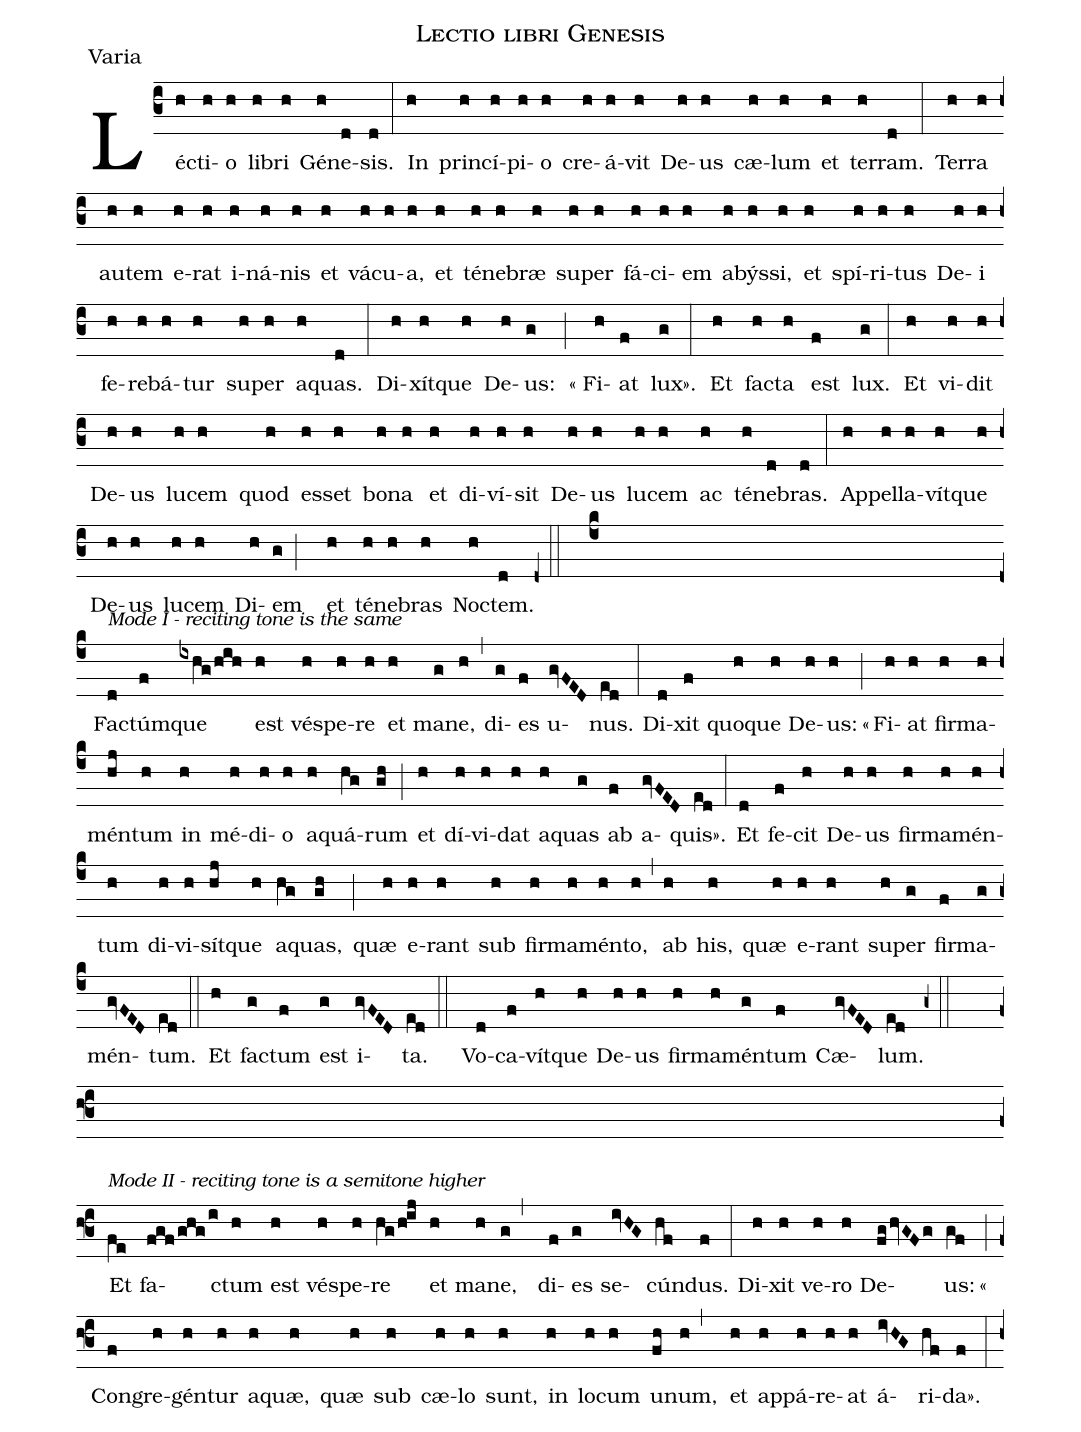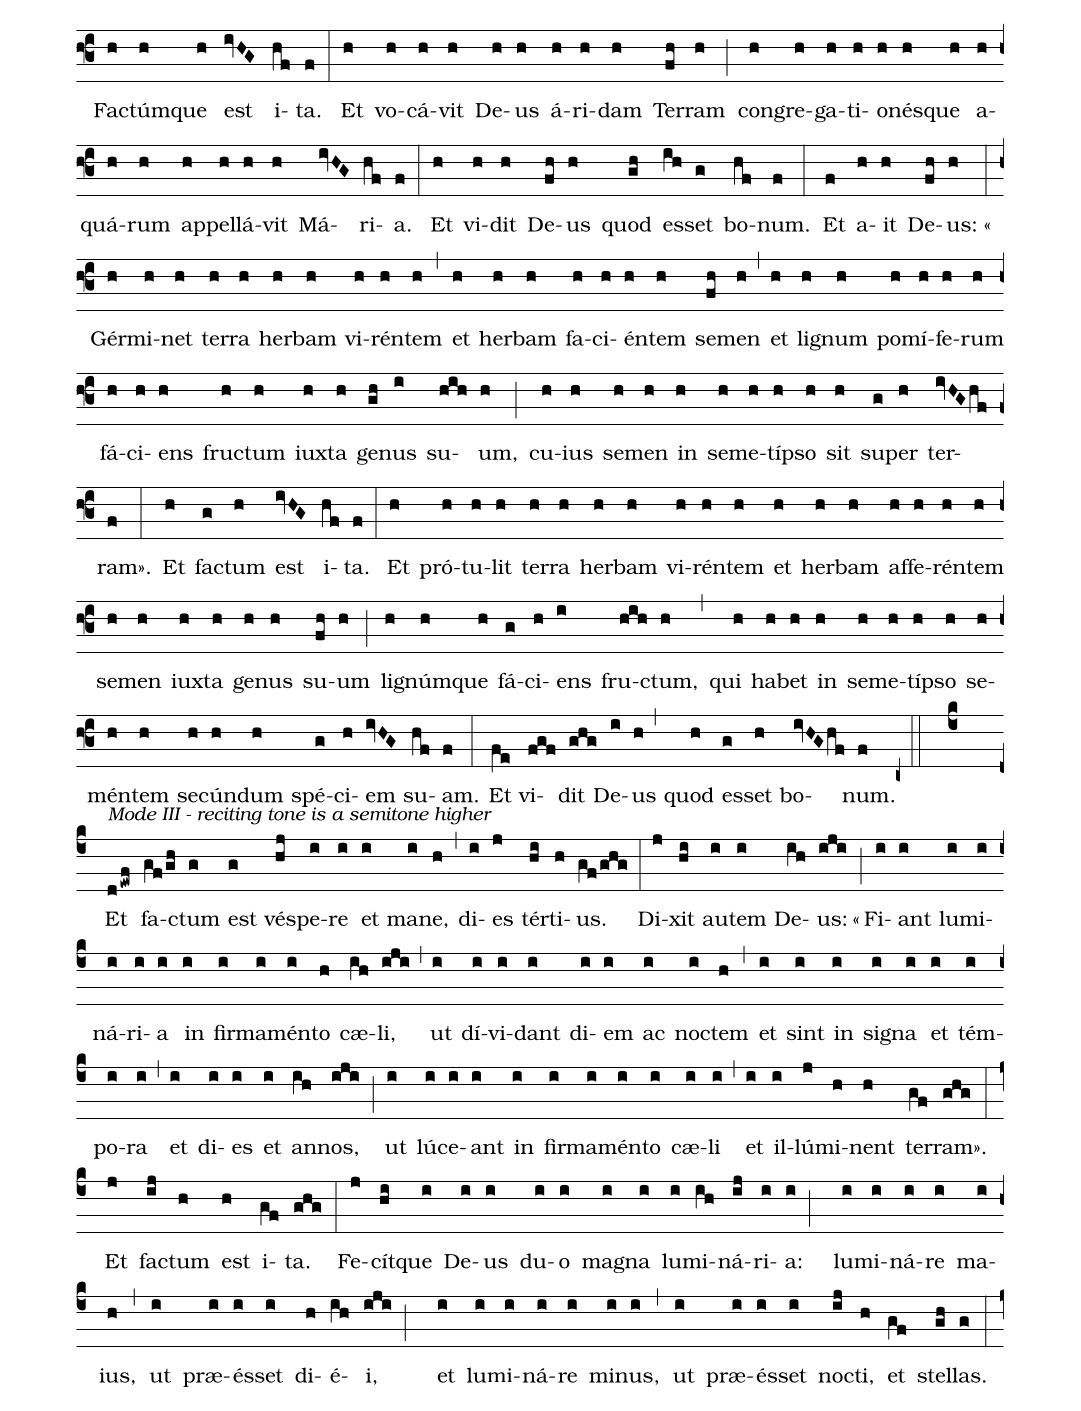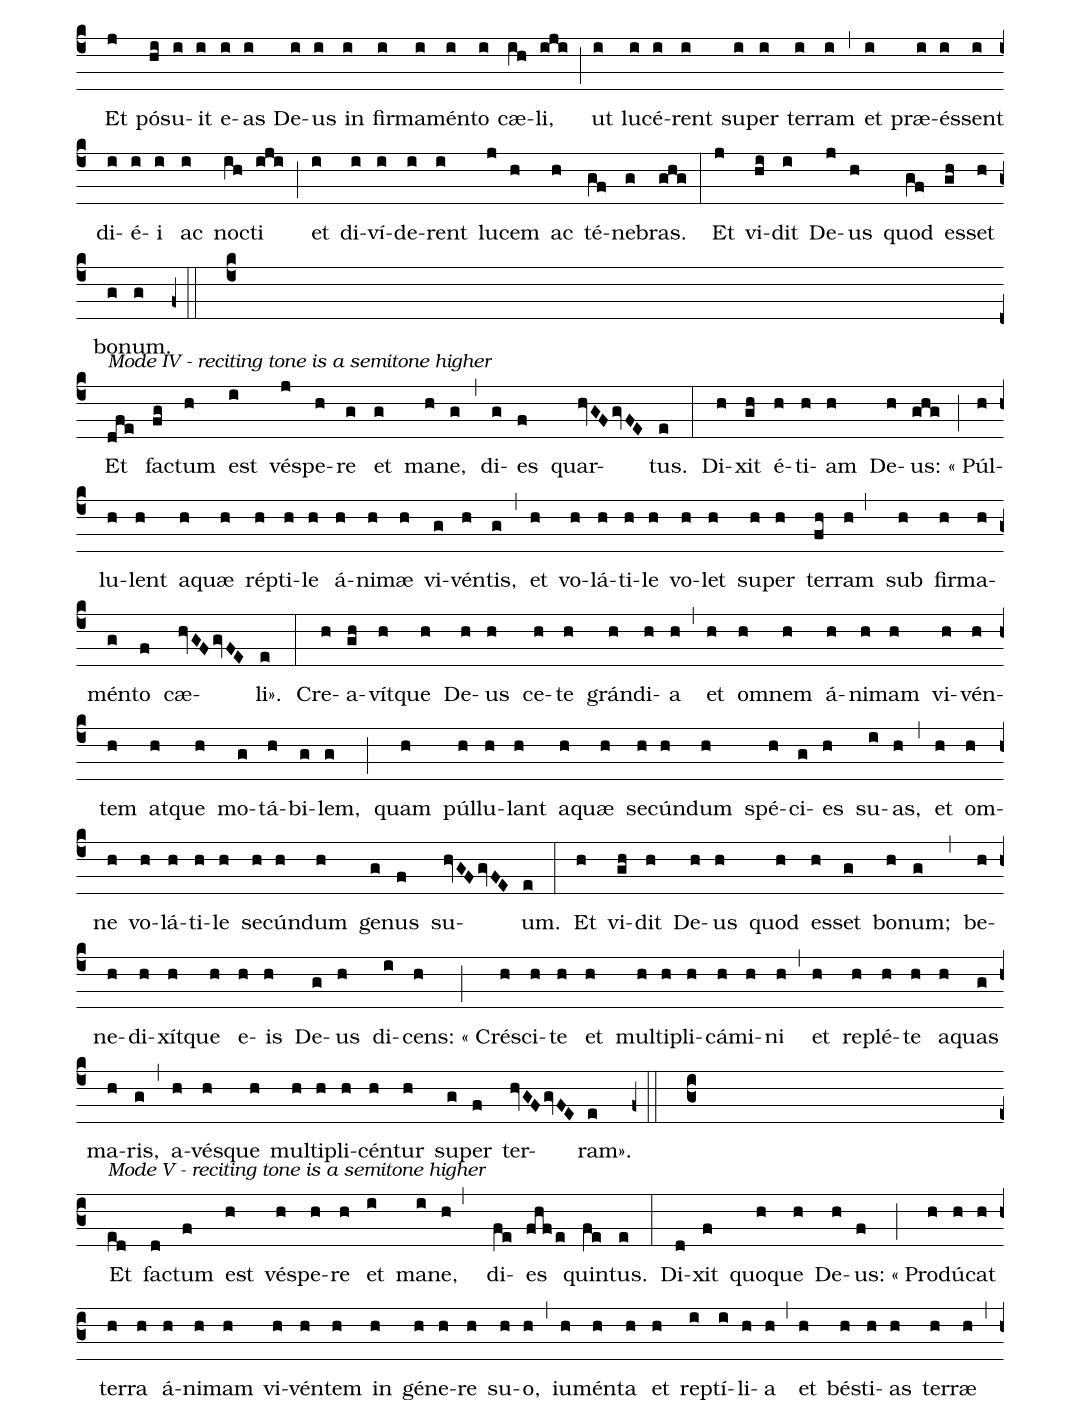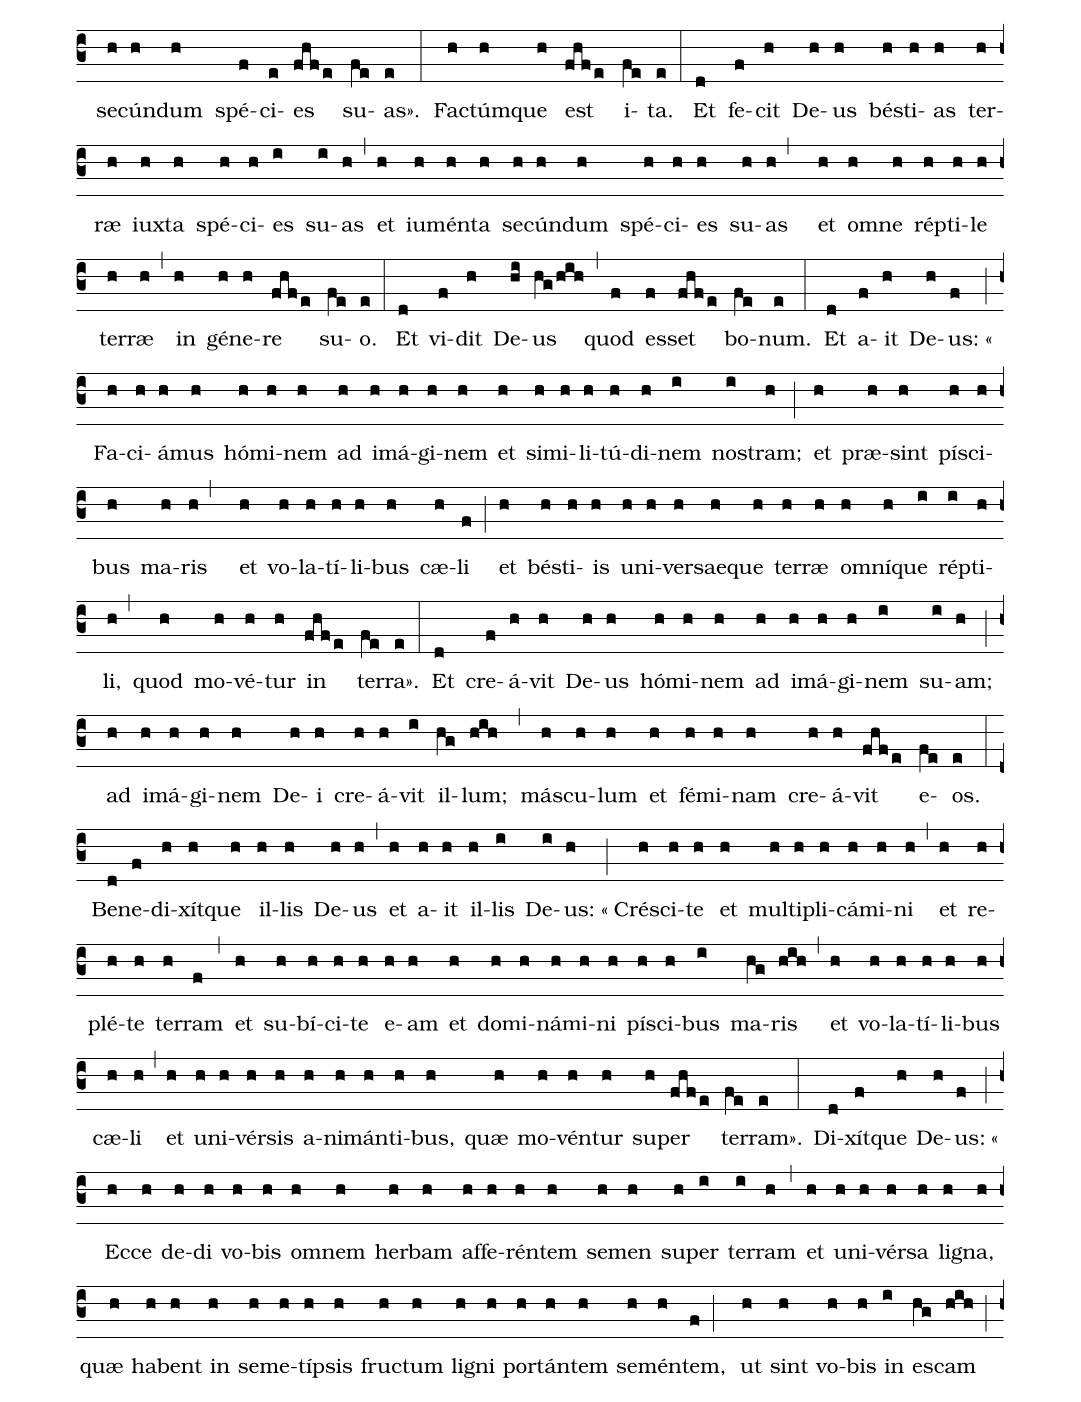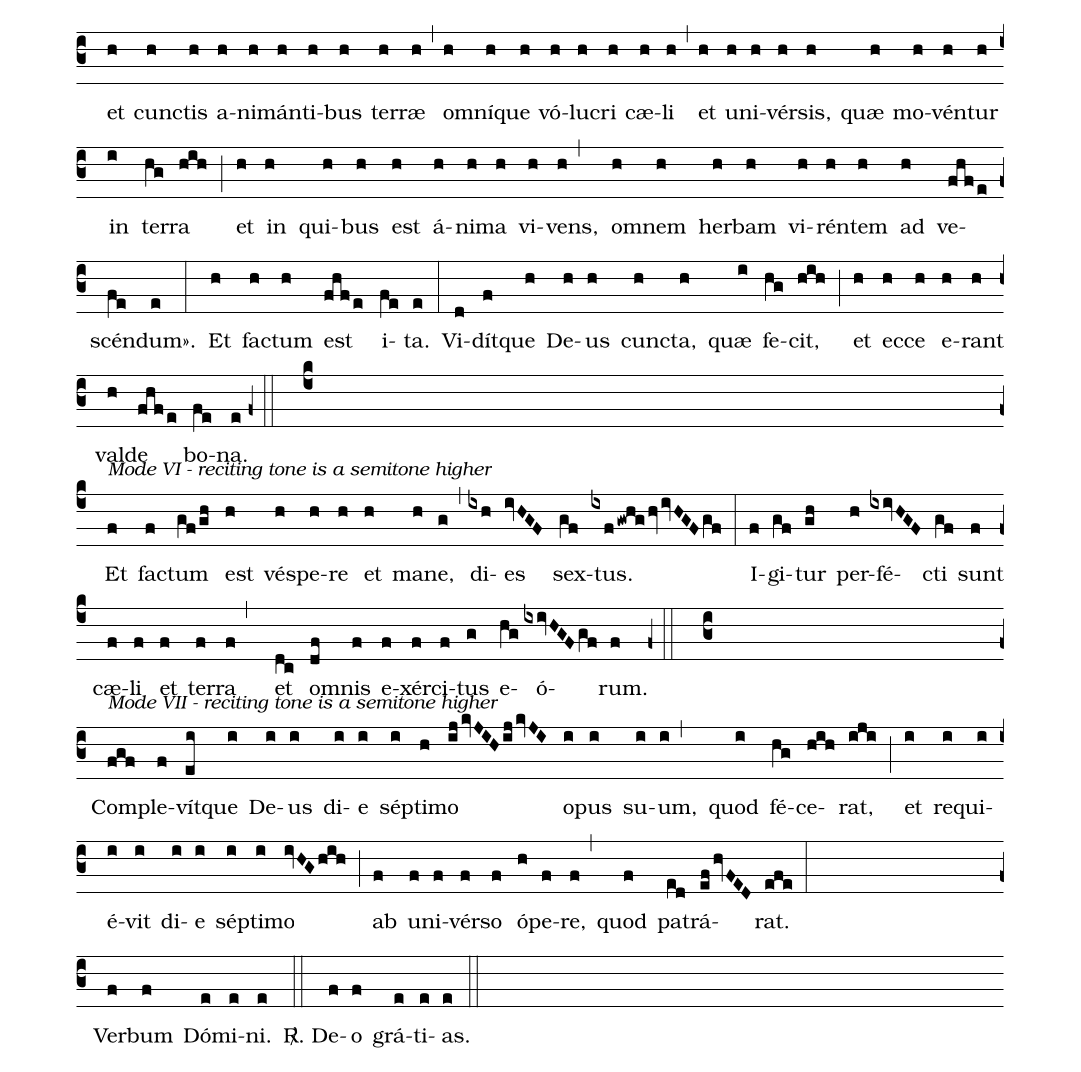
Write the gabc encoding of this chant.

name:Lectio libri Genesis;
office-part:Varia;
%%
(c3) Lé(h)cti(h)o(h) li(h)bri(h) Gé(h)ne(d)sis.(d) (:) In(h) prin(h)cí(h)pi(h)o(h) cre(h)á(h)vit(h) De(h)us(h) cæ(h)lum(h) et(h) ter(h)ram.(d) (:) Ter(h)ra(h) au(h)tem(h) e(h)rat(h) i(h)ná(h)nis(h) et(h) vá(h)cu(h)a,(h) et(h) té(h)ne(h)bræ(h) su(h)per(h) fá(h)ci(h)em(h) a(h)býs(h)si,(h) et(h) spí(h)ri(h)tus(h) De(h)i(h) fe(h)re(h)bá(h)tur(h) su(h)per(h) a(h)quas.(d) (:) Di(h)xít(h)que(h) De(h)us:(g) (;) « Fi(h)at(f) lux».(g) (:) Et(h) fa(h)cta(h) est(f) lux.(g) (:) Et(h) vi(h)dit(h) De(h)us(h) lu(h)cem(h) quod(h) es(h)set(h) bo(h)na(h) et(h) di(h)ví(h)sit(h) De(h)us(h) lu(h)cem(h) ac(h) té(h)ne(d)bras.(d) (:) Ap(h)pel(h)la(h)vít(h)que(h) De(h)us(h) lu(h)cem(h) Di(h)em(g;) et(h) té(h)ne(h)bras(h) No(h)ctem.(d) (d+::)(c4)( Z)


%%%%%%%%%%%%%%%%%%%%%%%%%%%%%%%%%%%%%%%%%%%%%%%
<alt>Mode I - reciting tone is the same</alt>
Fa(d)ctúm(f)que(ixhg/hih) est(h) vé(h)spe(h)re(h) et(h) ma(g)ne,(h) (,) di(g)es(f) u(gvFED)nus.(ed) (:)

Di(d)xit(f) quo(h)que(h) De(h)us:(h)  «(;)Fi(h)at(h) fir(h)ma(h)mén(hj)tum(h) in(h) mé(h)di(h)o(h) a(h)quá(hg)rum(gh) (;) et(h) dí(h)vi(h)dat(h) a(h)quas(g) ab(f) a(gvFED)quis».(ed) (:) Et(d) fe(f)cit(h) De(h)us(h) fir(h)ma(h)mén(h)tum(h) di(h)vi(h)sít(hj)que(h) a(hg)quas,(gh) (;) quæ(h) e(h)rant(h) sub(h) fir(h)ma(h)mén(h)to,(h) (,) ab(h) his,(h) quæ(h) e(h)rant(h) su(h)per(g) fir(f)ma(g)mén(gvFED)tum.(ed) (::) Et(h) fa(g)ctum(f) est(g) i(gvFED)ta.(ed::)
Vo(d)ca(f)vít(h)que(h) De(h)us(h) fir(h)ma(h)mén(g)tum(f) Cæ(gvFED)lum.(ed) (g+::)(f3)( Z)


%%%%%%%%%%%%%%%%%%%%%%%%%%%%%%%%%%%%%%%%%%%%%%%
<alt>Mode II - reciting tone is a semitone higher</alt>
Et(fe) fa(fgf/ghg/i)ctum(h) est(h) vé(h)spe(h)re(hg/hij) et(h) ma(h)ne,(g,) di(f)es(g) se(ivHG)cún(hf)dus.(f) (:)

Di(h)xit(h) ve(h)ro(h) De(fghvGFg)us:(gf)  «(;)Con(f)gre(h)gén(h)tur(h) a(h)quæ,(h) quæ(h) sub(h) cæ(h)lo(h) sunt,(h) in(h) lo(h)cum(h) u(fh)num,(h,) et(h) ap(h)pá(h)re(h)at(h) á(ivHG)ri(hf)da».(f) (:) Fa(h)ctúm(h)que(h) est(ivHG) i(hf)ta.(f) (:)
Et(h) vo(h)cá(h)vit(h) De(h)us(h) á(h)ri(h)dam(h) Ter(fh)ram(h) (;) con(h)gre(h)ga(h)ti(h)o(h)nés(h)que(h) a(h)quá(h)rum(h) ap(h)pel(h)lá(h)vit(h) Má(ivHG)ri(hf)a.(f) (:) Et(h) vi(h)dit(h) De(fh)us(h) quod(gh) es(ih)set(g) bo(hf)num.(f) (:)

Et(f) a(h)it(h) De(fh)us:(h)  «(:)Gér(h)mi(h)net(h) ter(h)ra(h) her(h)bam(h) vi(h)rén(h)tem(h) (,) et(h) her(h)bam(h) fa(h)ci(h)én(h)tem(h) se(fh)men(h) (,) et(h) li(h)gnum(h) po(h)mí(h)fe(h)rum(h) fá(h)ci(h)ens(h) fru(h)ctum(h) iux(h)ta(h) ge(gh)nus(i) su(hih)um,(h) (;) cu(h)ius(h) se(h)men(h) in(h) se(h)me(h)tí(h)pso(h) sit(h) su(g)per(h) ter(ivHG/hf)ram».(f) (:) Et(h) fa(g)ctum(h) est(ivHG) i(hf)ta.(f) (:)
Et(h) pró(h)tu(h)lit(h) ter(h)ra(h) her(h)bam(h) vi(h)rén(h)tem(h) et(h) her(h)bam(h) af(h)fe(h)rén(h)tem(h) se(h)men(h) iux(h)ta(h) ge(h)nus(h) su(fh)um(h) (;) li(h)gnúm(h)que(h) fá(g)ci(h)ens(i) fru(hih)ctum,(h) (,) qui(h) ha(h)bet(h) in(h) se(h)me(h)tí(h)pso(h) se(h)mén(h)tem(h) se(h)cún(h)dum(h) spé(g)ci(h)em(ivHG) su(hf)am.(f) (:) Et(fe) vi(fgf)dit(ghg) De(i)us(h,) quod(h) es(g)set(h) bo(ivHGhf)num.(f) (c+::)(c4)( Z)


%%%%%%%%%%%%%%%%%%%%%%%%%%%%%%%%%%%%%%%%%%%%%%%
<alt>Mode III - reciting tone is a semitone higher</alt>
Et(dewf) fa(gf/gh)ctum(g) est(g) vé(hj)spe(i)re(i) et(i) ma(i)ne,(h) (,) di(i)es(j) tér(hi)ti(h)us.(gf/ghg) (:)

Di(j)xit(hi) au(i)tem(i) De(ih)us:(iji)  «(;)Fi(i)ant(i) lu(i)mi(i)ná(i)ri(i)a(i) in(i) fir(i)ma(i)mén(i)to(h) cæ(ih)li,(iji) (,) ut(i) dí(i)vi(i)dant(i) di(i)em(i) ac(i) no(i)ctem(h) (,) et(i) sint(i) in(i) si(i)gna(i) et(i) tém(i)po(i)ra(i) (,) et(i) di(i)es(i) et(i) an(ih)nos,(iji) (;) ut(i) lú(i)ce(i)ant(i) in(i) fir(i)ma(i)mén(i)to(i) cæ(i)li(i) (,) et(i) il(i)lú(j)mi(h)nent(h) ter(gf)ram».(ghg) (:) Et(j) fa(ij)ctum(h) est(h) i(gf)ta.(ghg) (:)
Fe(j)cít(hi)que(i) De(i)us(i) du(i)o(i) ma(i)gna(i) lu(i)mi(ih)ná(ij)ri(i)a:(i;) lu(i)mi(i)ná(i)re(i) ma(i)ius,(h) (,) ut(i) præ(i)és(i)set(i) di(h)é(ih)i,(iji;) et(i) lu(i)mi(i)ná(i)re(i) mi(i)nus,(i) (,) ut(i) præ(i)és(i)set(i) no(ij)cti,(h) et(gf) stel(gh)las.(g) (:)
Et(j) pó(hi)su(i)it(i) e(i)as(i) De(i)us(i) in(i) fir(i)ma(i)mén(i)to(i) cæ(ih)li,(iji) (;) ut(i) lu(i)cé(i)rent(i) su(i)per(i) ter(i)ram(i) (,) et(i) præ(i)és(i)sent(i) di(i)é(i)i(i) ac(i) no(ih)cti(iji) (;) et(i) di(i)ví(i)de(i)rent(i) lu(j)cem(h) ac(h) té(gf)ne(g)bras.(ghg) (:) Et(j) vi(hi)dit(i) De(j)us(h) quod(gf) es(gh)set(h) bo(g)num.(g) (f+::)(c4)( Z)


%%%%%%%%%%%%%%%%%%%%%%%%%%%%%%%%%%%%%%%%%%%%%%%
<alt>Mode IV - reciting tone is a semitone higher</alt>
Et(dfe) fa(fg)ctum(h) est(i) vé(j)spe(h)re(g) et(g) ma(h)ne,(g) (,) di(g)es(f) quar(hvGFgvFE)tus.(e) (:)

Di(h)xit(gh) é(h)ti(h)am(h) De(h)us:(ghg)  «(;)Púl(h)lu(h)lent(h) a(h)quæ(h) rép(h)ti(h)le(h) á(h)ni(h)mæ(h) vi(g)vén(h)tis,(g) (,) et(h) vo(h)lá(h)ti(h)le(h) vo(h)let(h) su(h)per(h) ter(fh)ram(h,) sub(h) fir(h)ma(h)mén(g)to(f) cæ(hvGFgvFE)li».(e) (:) Cre(h)a(gh)vít(h)que(h) De(h)us(h) ce(h)te(h) grán(h)di(h)a(h) (,) et(h) om(h)nem(h) á(h)ni(h)mam(h) vi(h)vén(h)tem(h) at(h)que(h) mo(g)tá(h)bi(g)lem,(g) (;) quam(h) púl(h)lu(h)lant(h) a(h)quæ(h) se(h)cún(h)dum(h) spé(h)ci(g)es(h) su(i)as,(h) (,) et(h) om(h)ne(h) vo(h)lá(h)ti(h)le(h) se(h)cún(h)dum(h) ge(g)nus(f) su(hvGFgvFE)um.(e) (:) Et(h) vi(gh)dit(h) De(h)us(h) quod(h) es(h)set(g) bo(h)num;(g) (,) be(h)ne(h)di(h)xít(h)que(h) e(h)is(h) De(g)us(h) di(i)cens:(h)  «(;)Cré(h)sci(h)te(h) et(h) mul(h)ti(h)pli(h)cá(h)mi(h)ni(h) (,) et(h) re(h)plé(h)te(h) a(h)quas(gz) ma(h)ris,(g) (,) a(h)vés(h)que(h) mul(h)ti(h)pli(h)cén(h)tur(h) su(g)per(f) ter(hvGFgvFE)ram».(e) (f+::)(c3)( Z)


%%%%%%%%%%%%%%%%%%%%%%%%%%%%%%%%%%%%%%%%%%%%%%%
<alt>Mode V - reciting tone is a semitone higher</alt>
Et(ed) fa(d)ctum(f) est(h) vé(h)spe(h)re(h) et(i) ma(i)ne,(h,) di(fe)es(fhfe) quin(fe)tus.(e) (:)

Di(d)xit(f) quo(h)que(h) De(h)us:(f)   «(;)Pro(h)dú(h)cat(h) ter(h)ra(h) á(h)ni(h)mam(h) vi(h)vén(h)tem(h) in(h) gé(h)ne(h)re(h) su(h)o,(h) (,) iu(h)mén(h)ta(h) et(h) rep(i)tí(i)li(h)a(h) (,) et(h) bé(h)sti(h)as(h) ter(h)ræ(h) (,) se(h)cún(h)dum(h) spé(f)ci(e)es(fhfe) su(fe)as».(e) (:)
Fa(h)ctúm(h)que(h) est(fhfe) i(fe)ta.(e) (:) Et(d) fe(f)cit(h) De(h)us(h) bé(h)sti(h)as(h) ter(h)ræ(h) iux(h)ta(h) spé(h)ci(h)es(i) su(i)as(h) (,) et(h) iu(h)mén(h)ta(h) se(h)cún(h)dum(h) spé(h)ci(h)es(h) su(h)as(h,) et(h) om(h)ne(h) rép(h)ti(h)le(h) ter(h)ræ(h) (,) in(h) gé(h)ne(h)re(fhfe) su(fe)o.(e) (:) Et(d) vi(f)dit(h) De(hi)us(hg/hih) (,) quod(f) es(f)set(fhfe) bo(fe)num.(e) (:)

Et(d) a(f)it(h) De(h)us:(f)   «(;)Fa(h)ci(h)á(h)mus(h) hó(h)mi(h)nem(h) ad(h) i(h)má(h)gi(h)nem(h) et(h) si(h)mi(h)li(h)tú(h)di(h)nem(i) no(i)stram;(h) (;) et(h) præ(h)sint(h) pí(h)sci(h)bus(h) ma(h)ris(h,) et(h) vo(h)la(h)tí(h)li(h)bus(h) cæ(h)li(f) (;) et(h) bé(h)sti(h)is(h) u(h)ni(h)ver(h)sae(h)que(h) ter(h)ræ(h) om(h)ní(h)que(i) rép(i)ti(h)li,(h,) quod(h) mo(h)vé(h)tur(h) in(fhfe) ter(fe)ra».(e) (:)
Et(d) cre(f)á(h)vit(h) De(h)us(h) hó(h)mi(h)nem(h) ad(h) i(h)má(h)gi(h)nem(i) su(i)am;(h) (;) ad(h) i(h)má(h)gi(h)nem(h) De(h)i(h) cre(h)á(h)vit(i) il(hg)lum;(hih) (,) má(h)scu(h)lum(h) et(h) fé(h)mi(h)nam(h) cre(h)á(h)vit(fhfe) e(fe)os.(e) (:)

Be(d)ne(f)di(h)xít(h)que(h) il(h)lis(h) De(h)us(h) (,) et(h) a(h)it(h) il(h)lis(i) De(i)us:(h)   «(;)Cré(h)sci(h)te(h) et(h) mul(h)ti(h)pli(h)cá(h)mi(h)ni(h) (,) et(h) re(h)plé(h)te(h) ter(h)ram(f) (,) et(h) su(h)bí(h)ci(h)te(h) e(h)am(h) et(h) do(h)mi(h)ná(h)mi(h)ni(h) pí(h)sci(h)bus(i) ma(hg)ris(hih) (,) et(h) vo(h)la(h)tí(h)li(h)bus(h) cæ(h)li(h) (,) et(h) u(h)ni(h)vér(h)sis(h) a(h)ni(h)mán(h)ti(h)bus,(h) quæ(h) mo(h)vén(h)tur(h) su(h)per(fhfe) ter(fe)ram».(e) (:)
Di(d)xít(f)que(h) De(h)us:(f)   «(;)Ec(h)ce(h) de(h)di(h) vo(h)bis(h) om(h)nem(h) her(h)bam(h) af(h)fe(h)rén(h)tem(h) se(h)men(h) su(h)per(i) ter(i)ram(h) (,) et(h) u(h)ni(h)vér(h)sa(h) li(h)gna,(h) quæ(h) ha(h)bent(h) in(h) se(h)me(h)tí(h)psis(h) fru(h)ctum(h) li(h)gni(h) por(h)tán(h)tem(h) se(h)mén(h)tem,(f;) ut(h) sint(h) vo(h)bis(h) in(i) e(hg)scam(hih) (;) et(h) cun(h)ctis(h) a(h)ni(h)mán(h)ti(h)bus(h) ter(h)ræ(h) (,) om(h)ní(h)que(h) vó(h)lu(h)cri(h) cæ(h)li(h) (,) et(h) u(h)ni(h)vér(h)sis,(h) quæ(h) mo(h)vén(h)tur(h) in(i) ter(hg)ra(hih) (;) et(h) in(h) qui(h)bus(h) est(h) á(h)ni(h)ma(h) vi(h)vens,(h,) om(h)nem(h) her(h)bam(h) vi(h)rén(h)tem(h) ad(h) ve(fhfe)scén(fe)dum».(e) (:) Et(h) fa(h)ctum(h) est(fhfe) i(fe)ta.(e) (:)
Vi(d)dít(f)que(h) De(h)us(h) cun(h)cta,(h) quæ(i) fe(hg)cit,(hih) (;) et(h) ec(h)ce(h) e(h)rant(h) val(h)de(fhfe) bo(fe)na.(e) (f+::)(c4)( Z)


%%%%%%%%%%%%%%%%%%%%%%%%%%%%%%%%%%%%%%%%%%%%%%%
<alt>Mode VI - reciting tone is a semitone higher</alt>
Et(f) fa(f)ctum(gf/gh) est(h) vé(h)spe(h)re(h) et(h) ma(h)ne,(g) (,) di(ixh)es(ivHGF) sex(gf)tus.(ixfgwhghvivHGFgf) (:)

I(f)gi(gf)tur(gh) per(h)fé(ixivHGF)cti(gf) sunt(f) cæ(f)li(f) et(f) ter(f)ra(f,) et(dc) om(df)nis(f) e(f)xér(f)ci(f)tus(g) e(hg)ó(ixivHGFgf)rum.(f) (f+::)(c3)( Z)

%%%%%%%%%%%%%%%%%%%%%%%%%%%%%%%%%%%%%%%%%%%%%%%
<alt>Mode VII - reciting tone is a semitone higher</alt>
Com(fgf)ple(f)vít(ei)que(i) De(i)us(i) di(i)e(i) sép(i)ti(h)mo(ijkvJIHijkvJI) o(i)pus(i) su(i)um,(i,)
quod(i) fé(hg)ce(hih)rat,(iji) (;) et(i) re(i)qui(i)é(i)vit(i) di(i)e(i) sép(i)ti(i)mo(ivHGhih) (;)
ab(f) u(f)ni(f)vér(f)so(f) ó(h)pe(f)re,(f,) quod(f) pa(ed)trá(efhvFED)rat.(efe) (:Z)

Ver(f)bum(f) Dó(e)mi(e)ni.(e) (::)
<sp>R/</sp>.  De(f)o(f) grá(e)ti(e)as.(e) (::)
